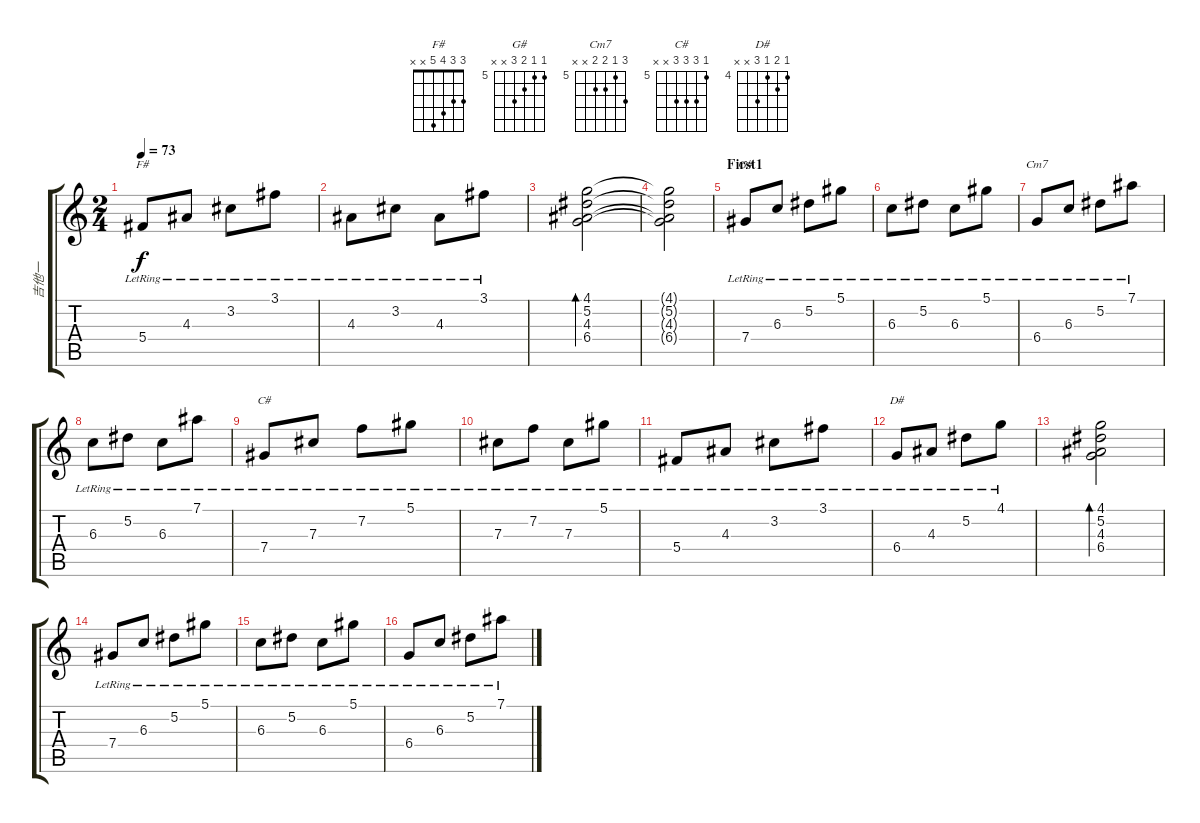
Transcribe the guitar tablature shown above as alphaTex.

\track ("吉他一" "吉他一") {instrument electricguitarclean}
\staff {score tabs}
\tuning (Eb4 Bb3 Gb3 Db3 Ab2 Eb2) {hide}
\chord ("F#" 3 3 4 5 x x)
\chord ("G#" 5 5 6 7 x x) {firstfret 5}
\chord ("Cm7" 7 5 6 6 x x) {firstfret 5}
\chord ("C#" 5 7 7 7 x x) {firstfret 5}
\chord ("D#" 4 5 4 6 x x) {firstfret 4}
\ts (2 4)
\tempo 73
\clef g2
\ks c
5.4{lr}.8{ch "F#" dy f} 4.3{lr}.8 3.2{lr}.8 3.1{lr}.8 |
4.3{lr}.8 3.2{lr}.8 4.3{lr}.8 3.1{lr}.8 |
(4.1 5.2 4.3 6.4).2{bd 240} |
(4.1{t} 5.2{t} 4.3{t} 6.4{t}).2 |
\section ("" "First1")
7.4{lr}.8{ch "G#"} 6.3{lr}.8 5.2{lr}.8 5.1{lr}.8 |
6.3{lr}.8 5.2{lr}.8 6.3{lr}.8 5.1{lr}.8 |
6.4{lr}.8{ch "Cm7"} 6.3{lr}.8 5.2{lr}.8 7.1{lr}.8 |
6.3{lr}.8 5.2{lr}.8 6.3{lr}.8 7.1{lr}.8 |
7.4{lr}.8{ch "C#"} 7.3{lr}.8 7.2{lr}.8 5.1{lr}.8 |
7.3{lr}.8 7.2{lr}.8 7.3{lr}.8 5.1{lr}.8 |
5.4{lr}.8 4.3{lr}.8 3.2{lr}.8 3.1{lr}.8 |
6.4{lr}.8{ch "D#"} 4.3{lr}.8 5.2{lr}.8 4.1{lr}.8 |
(4.1 5.2 4.3 6.4).2{bd 240} |
7.4{lr}.8 6.3{lr}.8 5.2{lr}.8 5.1{lr}.8 |
6.3{lr}.8 5.2{lr}.8 6.3{lr}.8 5.1{lr}.8 |
6.4{lr}.8 6.3{lr}.8 5.2{lr}.8 7.1{lr}.8
